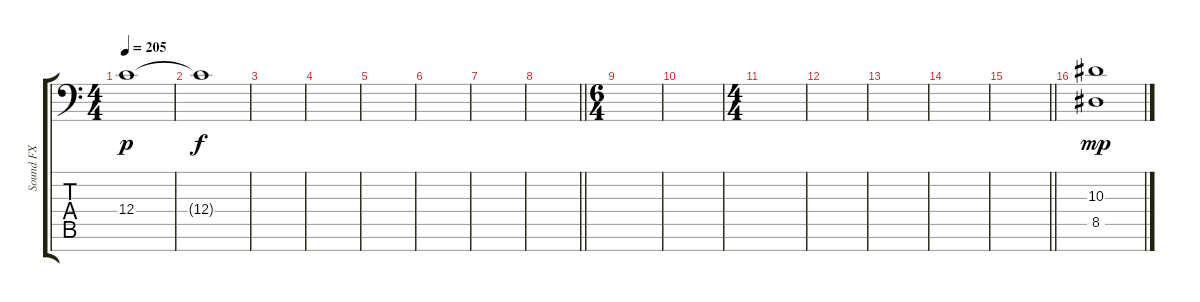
\track ("Sound FX" "Sound FX") {instrument synthstrings1}
\staff {score tabs}
\tuning (D4 A3 F3 C3 G2 C2 G1) {hide}
\ts (4 4)
\tempo 205
\clef f4
\ks c
12.4.1{dy p} |
12.4{t}.1{dy f} |
|
|
|
|
|
\barLineRight lightlight
|
\ts (6 4)
|
|
\ts (4 4)
|
|
|
|
\barLineRight lightlight
|
(10.3 8.5).1{dy mp instrument synthstrings2}
